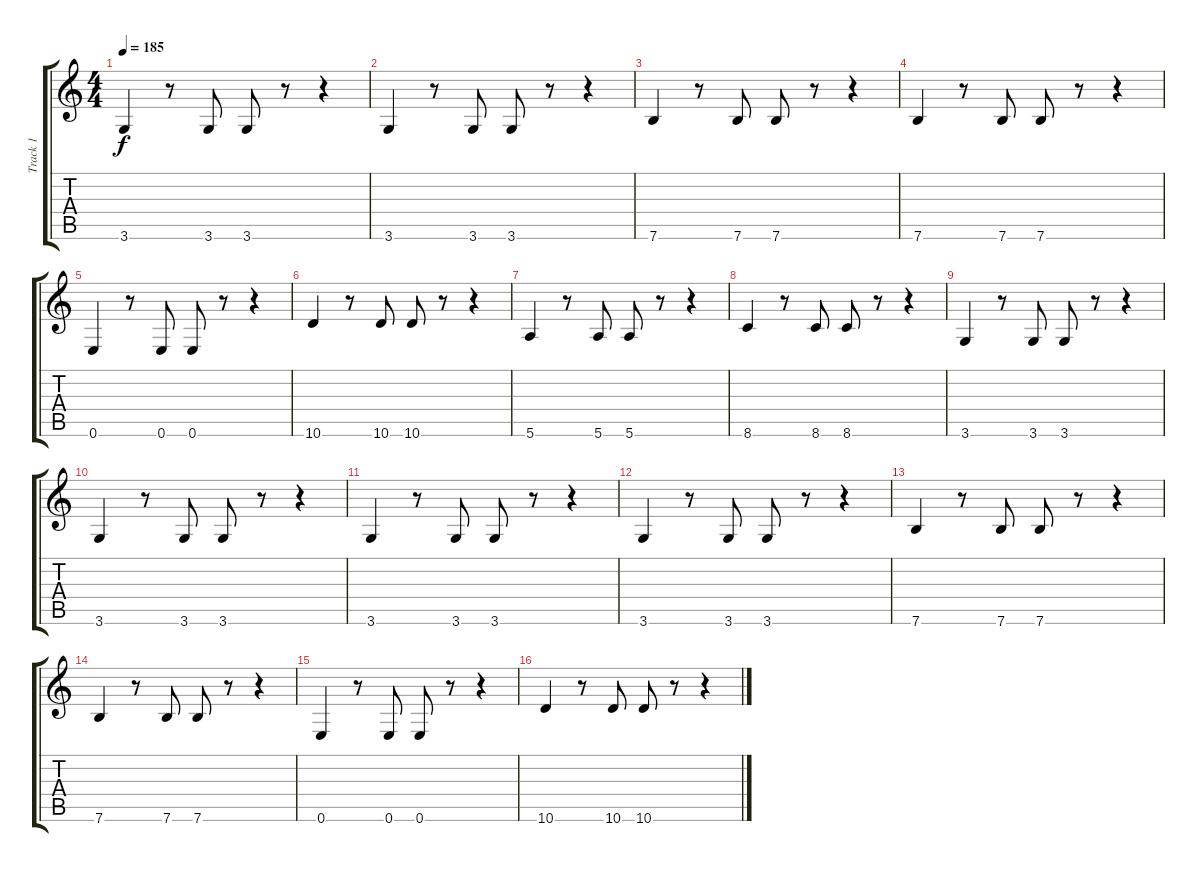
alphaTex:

\track ("Track 1" "Track 1") {instrument electricguitarmuted}
\staff {score tabs}
\tuning (E4 B3 G3 D3 A2 E2) {hide}
\ts (4 4)
\tempo 185
\clef g2
\ks c
3.6.4{dy f} r.8 3.6.8 3.6.8 r.8 r.4 |
3.6.4 r.8 3.6.8 3.6.8 r.8 r.4 |
7.6.4 r.8 7.6.8 7.6.8 r.8 r.4 |
7.6.4 r.8 7.6.8 7.6.8 r.8 r.4 |
0.6.4 r.8 0.6.8 0.6.8 r.8 r.4 |
10.6.4 r.8 10.6.8 10.6.8 r.8 r.4 |
5.6.4 r.8 5.6.8 5.6.8 r.8 r.4 |
8.6.4 r.8 8.6.8 8.6.8 r.8 r.4 |
3.6.4 r.8 3.6.8 3.6.8 r.8 r.4 |
3.6.4 r.8 3.6.8 3.6.8 r.8 r.4 |
3.6.4 r.8 3.6.8 3.6.8 r.8 r.4 |
3.6.4 r.8 3.6.8 3.6.8 r.8 r.4 |
7.6.4 r.8 7.6.8 7.6.8 r.8 r.4 |
7.6.4 r.8 7.6.8 7.6.8 r.8 r.4 |
0.6.4 r.8 0.6.8 0.6.8 r.8 r.4 |
10.6.4 r.8 10.6.8 10.6.8 r.8 r.4
